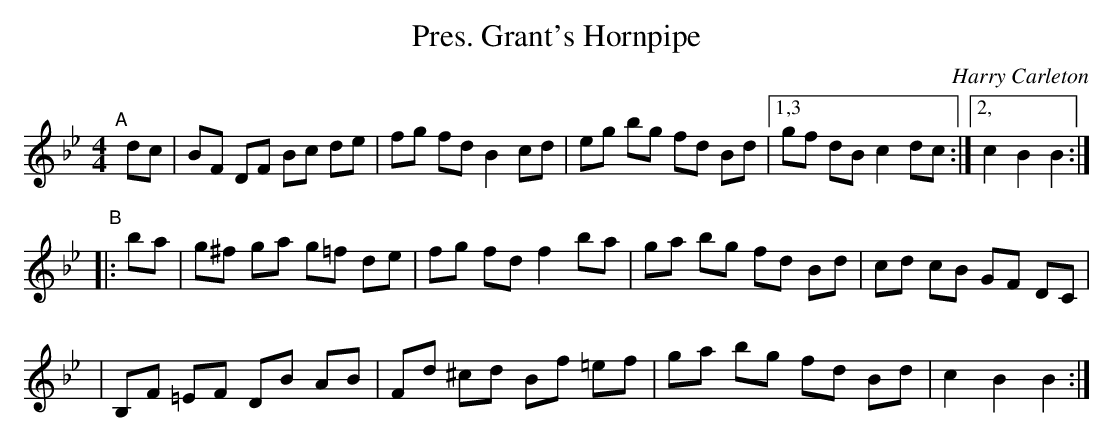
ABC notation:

X:1
T: Pres. Grant's Hornpipe
C: Harry Carleton
M: 4/4
L: 1/8
K: Bb
"^A"[|] dc \
| BF DF Bc de | fg fd B2 cd | eg bg fd Bd |[1,3 gf dB c2 dc \
                                         :|[2, c2 B2 B2 :|
"^B"|: ba \
| g^f ga g=f de | fg fd f2 ba | ga bg fd Bd | cd cB GF DC |
| B,F =EF DB AB | Fd ^cd Bf =ef | ga bg fd Bd | c2 B2 B2 :|
